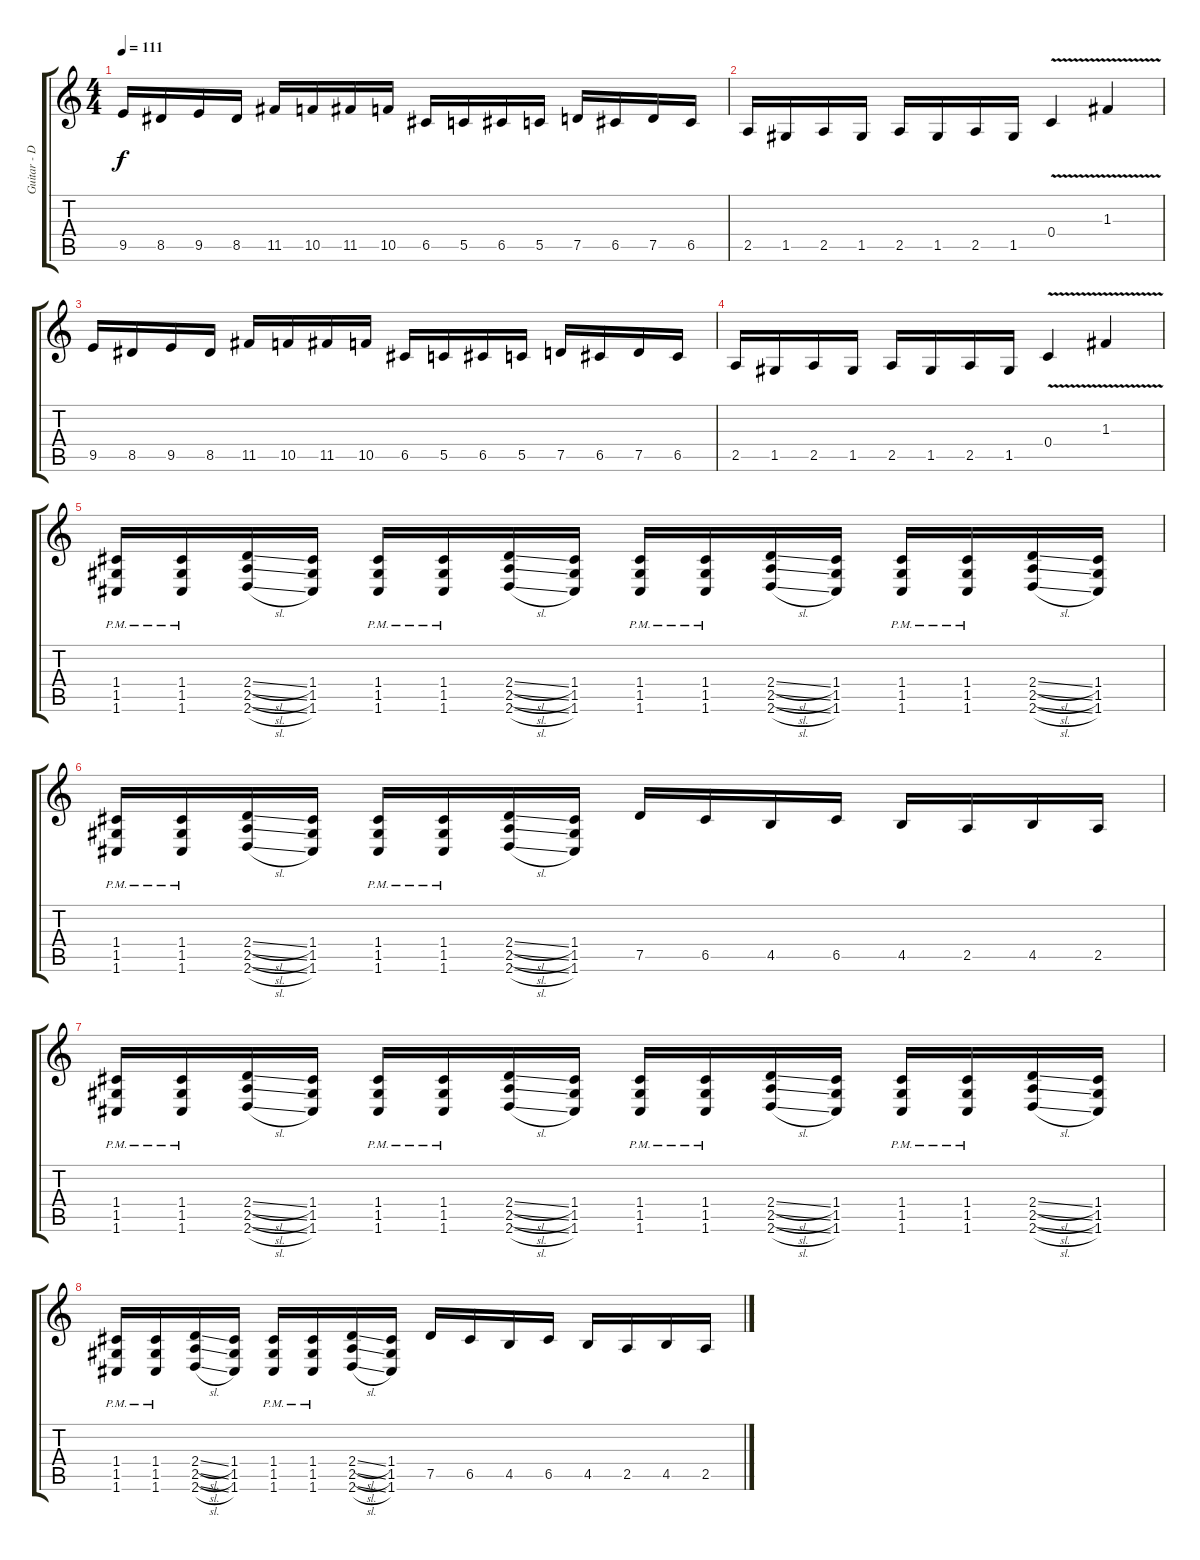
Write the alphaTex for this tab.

\track ("Guitar - Daron" "Guitar - D") {instrument distortionguitar}
\staff {score tabs}
\tuning (D4 A3 F3 C3 G2 C2) {hide}
\ts (4 4)
\tempo 111
\clef g2
\ks c
9.5.16{dy f} 8.5.16 9.5.16 8.5.16 11.5.16 10.5.16 11.5.16 10.5.16 6.5.16 5.5.16 6.5.16 5.5.16 7.5.16 6.5.16 7.5.16 6.5.16 |
2.5.16 1.5.16 2.5.16 1.5.16 2.5.16 1.5.16 2.5.16 1.5.16 0.4{v}.4 1.3{v}.4 |
9.5.16 8.5.16 9.5.16 8.5.16 11.5.16 10.5.16 11.5.16 10.5.16 6.5.16 5.5.16 6.5.16 5.5.16 7.5.16 6.5.16 7.5.16 6.5.16 |
2.5.16 1.5.16 2.5.16 1.5.16 2.5.16 1.5.16 2.5.16 1.5.16 0.4{v}.4 1.3{v}.4 |
(1.4{pm} 1.5{pm} 1.6{pm}).16 (1.4{pm} 1.5{pm} 1.6{pm}).16 (2.4{sl} 2.5{sl} 2.6{sl}).16 (1.4 1.5 1.6).16 (1.4{pm} 1.5{pm} 1.6{pm}).16 (1.4{pm} 1.5{pm} 1.6{pm}).16 (2.4{sl} 2.5{sl} 2.6{sl}).16 (1.4 1.5 1.6).16 (1.4{pm} 1.5{pm} 1.6{pm}).16 (1.4{pm} 1.5{pm} 1.6{pm}).16 (2.4{sl} 2.5{sl} 2.6{sl}).16 (1.4 1.5 1.6).16 (1.4{pm} 1.5{pm} 1.6{pm}).16 (1.4{pm} 1.5{pm} 1.6{pm}).16 (2.4{sl} 2.5{sl} 2.6{sl}).16 (1.4 1.5 1.6).16 |
(1.4{pm} 1.5{pm} 1.6{pm}).16 (1.4{pm} 1.5{pm} 1.6{pm}).16 (2.4{sl} 2.5{sl} 2.6{sl}).16 (1.4 1.5 1.6).16 (1.4{pm} 1.5{pm} 1.6{pm}).16 (1.4{pm} 1.5{pm} 1.6{pm}).16 (2.4{sl} 2.5{sl} 2.6{sl}).16 (1.4 1.5 1.6).16 7.5.16 6.5.16 4.5.16 6.5.16 4.5.16 2.5.16 4.5.16 2.5.16 |
(1.4{pm} 1.5{pm} 1.6{pm}).16 (1.4{pm} 1.5{pm} 1.6{pm}).16 (2.4{sl} 2.5{sl} 2.6{sl}).16 (1.4 1.5 1.6).16 (1.4{pm} 1.5{pm} 1.6{pm}).16 (1.4{pm} 1.5{pm} 1.6{pm}).16 (2.4{sl} 2.5{sl} 2.6{sl}).16 (1.4 1.5 1.6).16 (1.4{pm} 1.5{pm} 1.6{pm}).16 (1.4{pm} 1.5{pm} 1.6{pm}).16 (2.4{sl} 2.5{sl} 2.6{sl}).16 (1.4 1.5 1.6).16 (1.4{pm} 1.5{pm} 1.6{pm}).16 (1.4{pm} 1.5{pm} 1.6{pm}).16 (2.4{sl} 2.5{sl} 2.6{sl}).16 (1.4 1.5 1.6).16 |
(1.4{pm} 1.5{pm} 1.6{pm}).16 (1.4{pm} 1.5{pm} 1.6{pm}).16 (2.4{sl} 2.5{sl} 2.6{sl}).16 (1.4 1.5 1.6).16 (1.4{pm} 1.5{pm} 1.6{pm}).16 (1.4{pm} 1.5{pm} 1.6{pm}).16 (2.4{sl} 2.5{sl} 2.6{sl}).16 (1.4 1.5 1.6).16 7.5.16 6.5.16 4.5.16 6.5.16 4.5.16 2.5.16 4.5.16 2.5.16
